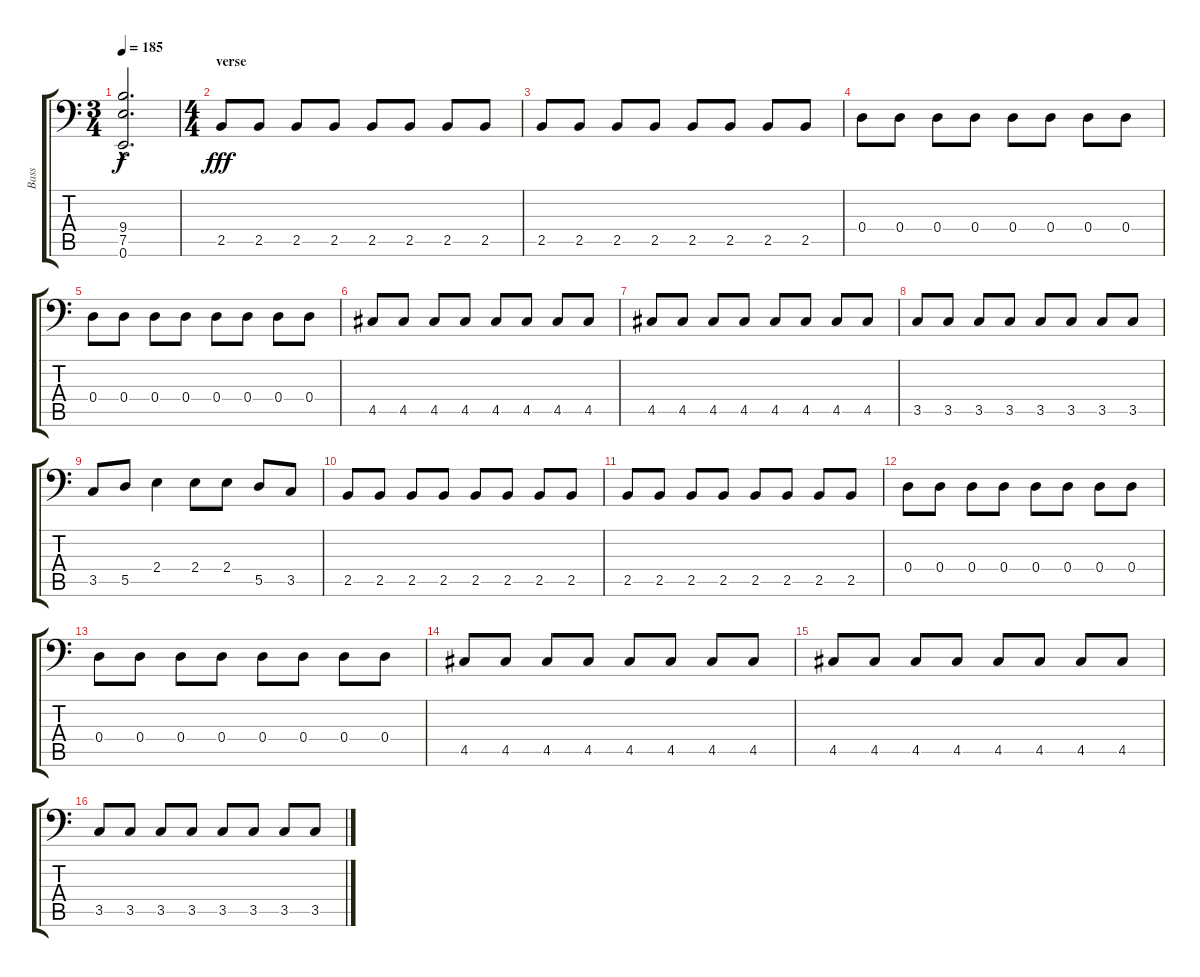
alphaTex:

\track ("Bass" "Bass") {instrument electricbassfinger}
\staff {score tabs}
\tuning (E3 B2 G2 D2 A1 E1) {hide}
\ts (3 4)
\tempo 185
\clef f4
\ks c
(9.4{hac t} 7.5{hac t} 0.6{hac t}).2{d dy f} |
\ts (4 4)
\section ("" "verse")
2.5.8{dy fff} 2.5.8 2.5.8 2.5.8 2.5.8 2.5.8 2.5.8 2.5.8 |
2.5.8 2.5.8 2.5.8 2.5.8 2.5.8 2.5.8 2.5.8 2.5.8 |
0.4.8 0.4.8 0.4.8 0.4.8 0.4.8 0.4.8 0.4.8 0.4.8 |
0.4.8 0.4.8 0.4.8 0.4.8 0.4.8 0.4.8 0.4.8 0.4.8 |
4.5.8 4.5.8 4.5.8 4.5.8 4.5.8 4.5.8 4.5.8 4.5.8 |
4.5.8 4.5.8 4.5.8 4.5.8 4.5.8 4.5.8 4.5.8 4.5.8 |
3.5.8 3.5.8 3.5.8 3.5.8 3.5.8 3.5.8 3.5.8 3.5.8 |
3.5.8 5.5.8 2.4.4 2.4.8 2.4.8 5.5.8 3.5.8 |
2.5.8 2.5.8 2.5.8 2.5.8 2.5.8 2.5.8 2.5.8 2.5.8 |
2.5.8 2.5.8 2.5.8 2.5.8 2.5.8 2.5.8 2.5.8 2.5.8 |
0.4.8 0.4.8 0.4.8 0.4.8 0.4.8 0.4.8 0.4.8 0.4.8 |
0.4.8 0.4.8 0.4.8 0.4.8 0.4.8 0.4.8 0.4.8 0.4.8 |
4.5.8 4.5.8 4.5.8 4.5.8 4.5.8 4.5.8 4.5.8 4.5.8 |
4.5.8 4.5.8 4.5.8 4.5.8 4.5.8 4.5.8 4.5.8 4.5.8 |
3.5.8 3.5.8 3.5.8 3.5.8 3.5.8 3.5.8 3.5.8 3.5.8
